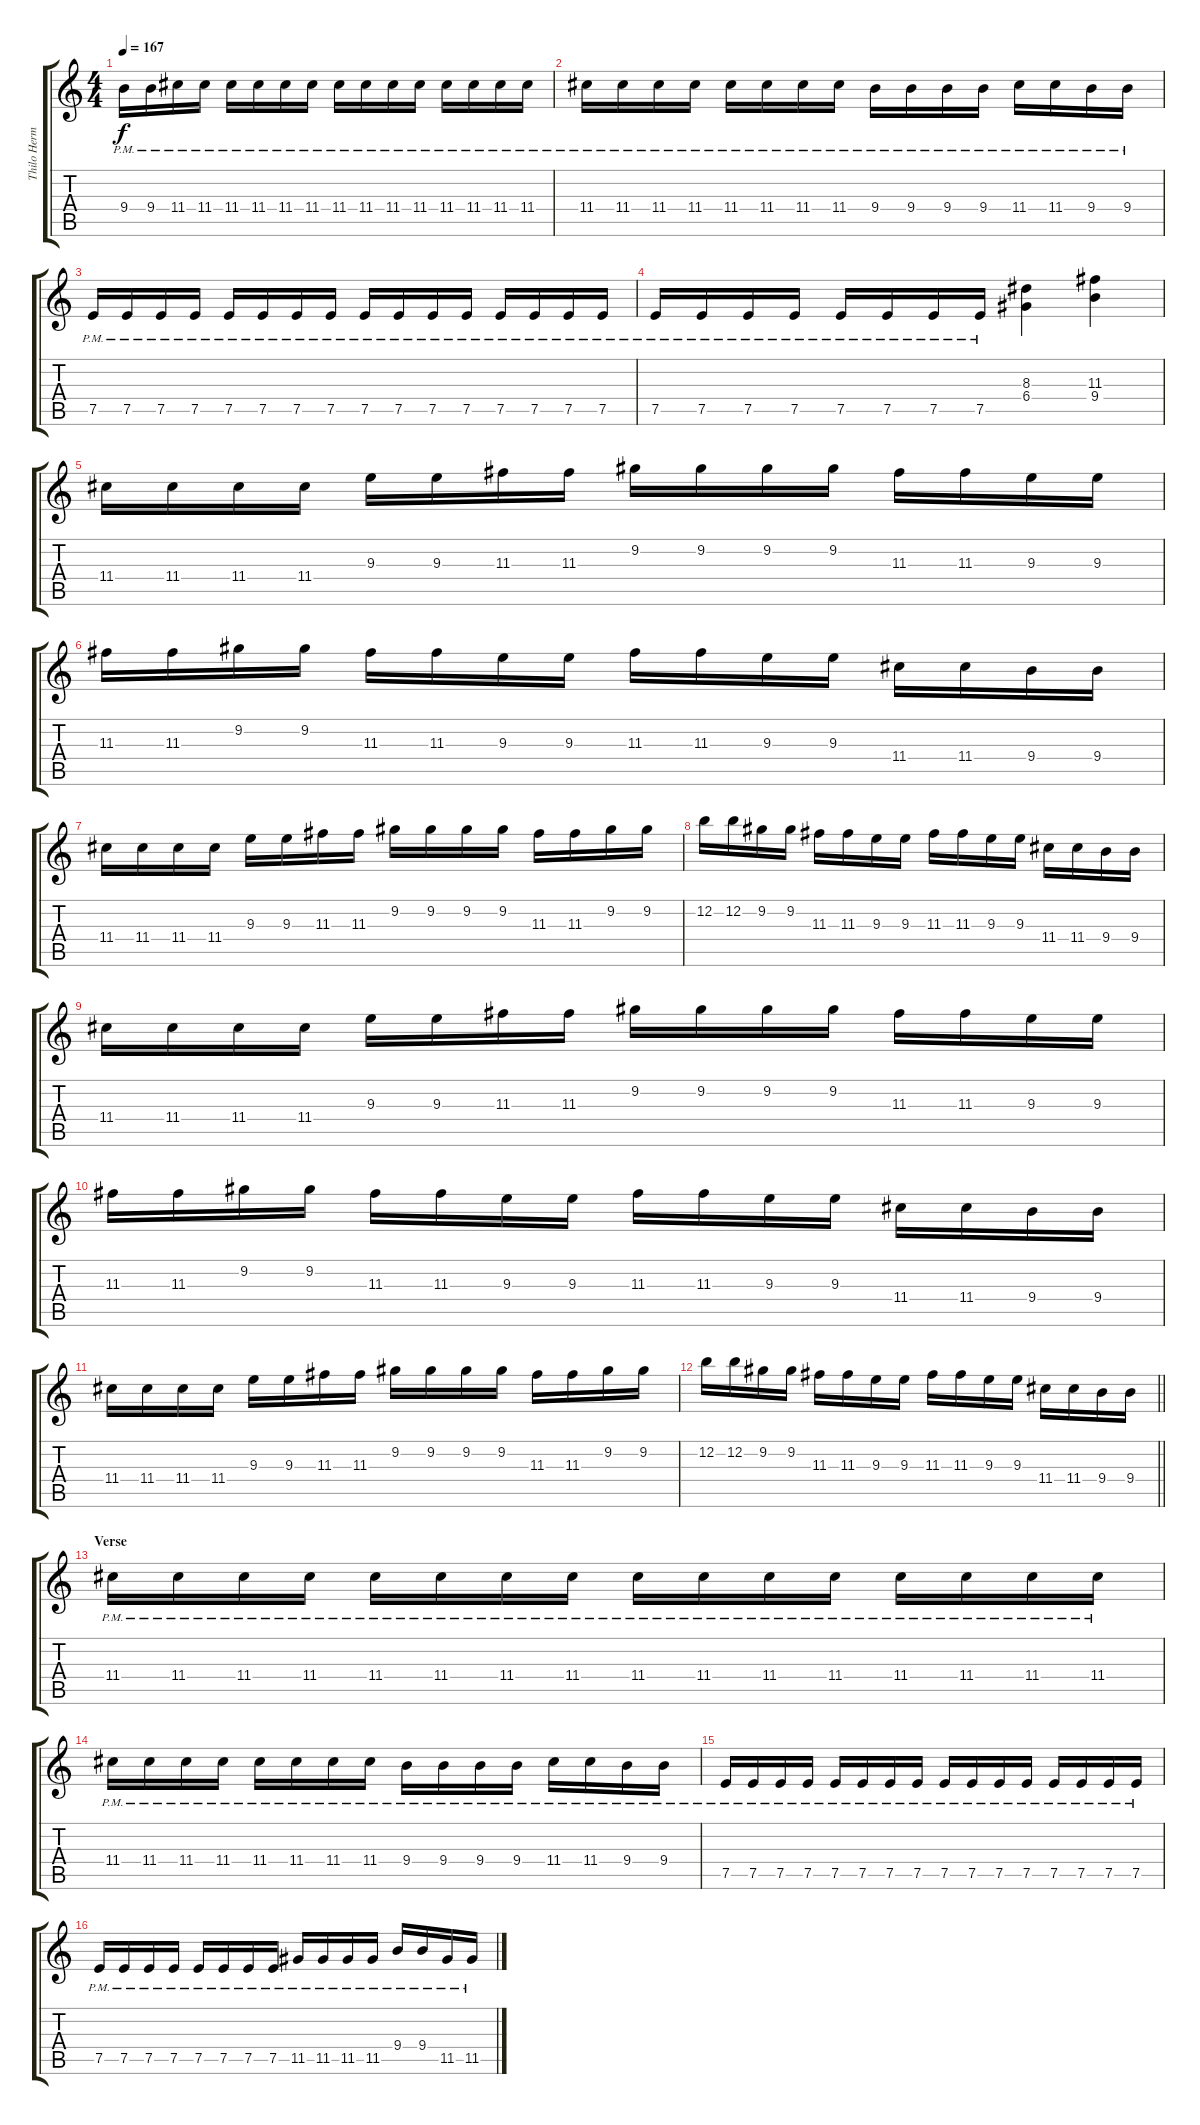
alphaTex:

\track ("Thilo Hermann" "Thilo Herm") {instrument overdrivenguitar}
\staff {score tabs}
\tuning (E4 B3 G3 D3 A2 E2) {hide}
\ts (4 4)
\tempo 167
\clef g2
\ks c
9.4{pm}.16{dy f} 9.4{pm}.16 11.4{pm}.16 11.4{pm}.16 11.4{pm}.16 11.4{pm}.16 11.4{pm}.16 11.4{pm}.16 11.4{pm}.16 11.4{pm}.16 11.4{pm}.16 11.4{pm}.16 11.4{pm}.16 11.4{pm}.16 11.4{pm}.16 11.4{pm}.16 |
11.4{pm}.16 11.4{pm}.16 11.4{pm}.16 11.4{pm}.16 11.4{pm}.16 11.4{pm}.16 11.4{pm}.16 11.4{pm}.16 9.4{pm}.16 9.4{pm}.16 9.4{pm}.16 9.4{pm}.16 11.4{pm}.16 11.4{pm}.16 9.4{pm}.16 9.4{pm}.16 |
7.5{pm}.16 7.5{pm}.16 7.5{pm}.16 7.5{pm}.16 7.5{pm}.16 7.5{pm}.16 7.5{pm}.16 7.5{pm}.16 7.5{pm}.16 7.5{pm}.16 7.5{pm}.16 7.5{pm}.16 7.5{pm}.16 7.5{pm}.16 7.5{pm}.16 7.5{pm}.16 |
7.5{pm}.16 7.5{pm}.16 7.5{pm}.16 7.5{pm}.16 7.5{pm}.16 7.5{pm}.16 7.5{pm}.16 7.5{pm}.16 (8.3 6.4).4 (11.3 9.4).4 |
11.4.16 11.4.16 11.4.16 11.4.16 9.3.16 9.3.16 11.3.16 11.3.16 9.2.16 9.2.16 9.2.16 9.2.16 11.3.16 11.3.16 9.3.16 9.3.16 |
11.3.16 11.3.16 9.2.16 9.2.16 11.3.16 11.3.16 9.3.16 9.3.16 11.3.16 11.3.16 9.3.16 9.3.16 11.4.16 11.4.16 9.4.16 9.4.16 |
11.4.16 11.4.16 11.4.16 11.4.16 9.3.16 9.3.16 11.3.16 11.3.16 9.2.16 9.2.16 9.2.16 9.2.16 11.3.16 11.3.16 9.2.16 9.2.16 |
12.2.16 12.2.16 9.2.16 9.2.16 11.3.16 11.3.16 9.3.16 9.3.16 11.3.16 11.3.16 9.3.16 9.3.16 11.4.16 11.4.16 9.4.16 9.4.16 |
11.4.16 11.4.16 11.4.16 11.4.16 9.3.16 9.3.16 11.3.16 11.3.16 9.2.16 9.2.16 9.2.16 9.2.16 11.3.16 11.3.16 9.3.16 9.3.16 |
11.3.16 11.3.16 9.2.16 9.2.16 11.3.16 11.3.16 9.3.16 9.3.16 11.3.16 11.3.16 9.3.16 9.3.16 11.4.16 11.4.16 9.4.16 9.4.16 |
11.4.16 11.4.16 11.4.16 11.4.16 9.3.16 9.3.16 11.3.16 11.3.16 9.2.16 9.2.16 9.2.16 9.2.16 11.3.16 11.3.16 9.2.16 9.2.16 |
\barLineRight lightlight
12.2.16 12.2.16 9.2.16 9.2.16 11.3.16 11.3.16 9.3.16 9.3.16 11.3.16 11.3.16 9.3.16 9.3.16 11.4.16 11.4.16 9.4.16 9.4.16 |
\section ("" "Verse")
11.4{pm}.16 11.4{pm}.16 11.4{pm}.16 11.4{pm}.16 11.4{pm}.16 11.4{pm}.16 11.4{pm}.16 11.4{pm}.16 11.4{pm}.16 11.4{pm}.16 11.4{pm}.16 11.4{pm}.16 11.4{pm}.16 11.4{pm}.16 11.4{pm}.16 11.4{pm}.16 |
11.4{pm}.16 11.4{pm}.16 11.4{pm}.16 11.4{pm}.16 11.4{pm}.16 11.4{pm}.16 11.4{pm}.16 11.4{pm}.16 9.4{pm}.16 9.4{pm}.16 9.4{pm}.16 9.4{pm}.16 11.4{pm}.16 11.4{pm}.16 9.4{pm}.16 9.4{pm}.16 |
7.5{pm}.16 7.5{pm}.16 7.5{pm}.16 7.5{pm}.16 7.5{pm}.16 7.5{pm}.16 7.5{pm}.16 7.5{pm}.16 7.5{pm}.16 7.5{pm}.16 7.5{pm}.16 7.5{pm}.16 7.5{pm}.16 7.5{pm}.16 7.5{pm}.16 7.5{pm}.16 |
7.5{pm}.16 7.5{pm}.16 7.5{pm}.16 7.5{pm}.16 7.5{pm}.16 7.5{pm}.16 7.5{pm}.16 7.5{pm}.16 11.5{pm}.16 11.5{pm}.16 11.5{pm}.16 11.5{pm}.16 9.4{pm}.16 9.4{pm}.16 11.5{pm}.16 11.5{pm}.16
